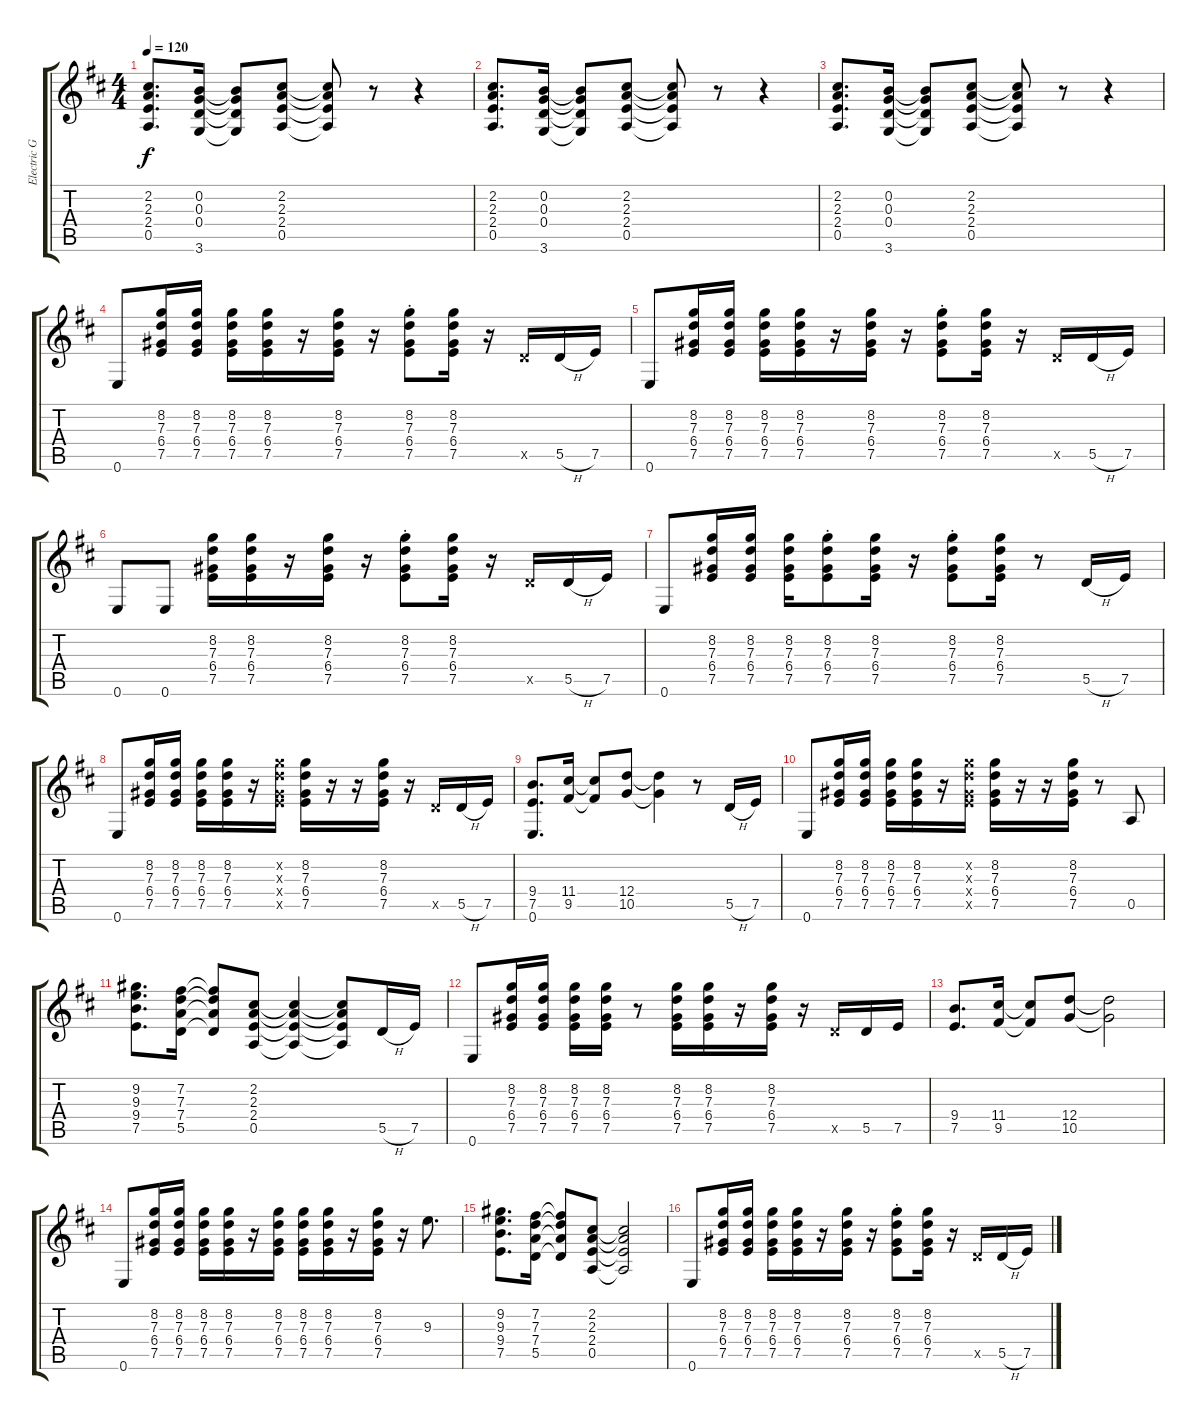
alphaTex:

\track ("Electric Guitar 6" "Electric G") {instrument overdrivenguitar}
\staff {score tabs}
\tuning (E4 B3 G3 D3 A2 E2) {hide}
\ts (4 4)
\tempo 120
\clef g2
\ks d
(2.2 2.3 2.4 0.5).8{d dy f} (0.2 0.3 0.4 3.6).16 (0.2{t} 0.3{t} 0.4{t} 3.6{t}).8 (2.2 2.3 2.4 0.5).8 (2.2{t} 2.3{t} 2.4{t} 0.5{t}).8 r.8 r.4 |
(2.2 2.3 2.4 0.5).8{d} (0.2 0.3 0.4 3.6).16 (0.2{t} 0.3{t} 0.4{t} 3.6{t}).8 (2.2 2.3 2.4 0.5).8 (2.2{t} 2.3{t} 2.4{t} 0.5{t}).8 r.8 r.4 |
(2.2 2.3 2.4 0.5).8{d} (0.2 0.3 0.4 3.6).16 (0.2{t} 0.3{t} 0.4{t} 3.6{t}).8 (2.2 2.3 2.4 0.5).8 (2.2{t} 2.3{t} 2.4{t} 0.5{t}).8 r.8 r.4 |
0.6.8 (8.2 7.3 6.4 7.5).16 (8.2 7.3 6.4 7.5).16 (8.2 7.3 6.4 7.5).16 (8.2 7.3 6.4 7.5).16 r.16 (8.2 7.3 6.4 7.5).16 r.16 (8.2{st} 7.3{st} 6.4{st} 7.5{st}).8 (8.2 7.3 6.4 7.5).16 r.16 5.5{x}.16 5.5{h}.16 7.5.16 |
0.6.8 (8.2 7.3 6.4 7.5).16 (8.2 7.3 6.4 7.5).16 (8.2 7.3 6.4 7.5).16 (8.2 7.3 6.4 7.5).16 r.16 (8.2 7.3 6.4 7.5).16 r.16 (8.2{st} 7.3{st} 6.4{st} 7.5{st}).8 (8.2 7.3 6.4 7.5).16 r.16 5.5{x}.16 5.5{h}.16 7.5.16 |
0.6.8 0.6.8 (8.2 7.3 6.4 7.5).16 (8.2 7.3 6.4 7.5).16 r.16 (8.2 7.3 6.4 7.5).16 r.16 (8.2{st} 7.3{st} 6.4{st} 7.5{st}).8 (8.2 7.3 6.4 7.5).16 r.16 5.5{x}.16 5.5{h}.16 7.5.16 |
0.6.8 (8.2 7.3 6.4 7.5).16 (8.2 7.3 6.4 7.5).16 (8.2 7.3 6.4 7.5).16 (8.2{st} 7.3{st} 6.4{st} 7.5{st}).8 (8.2 7.3 6.4 7.5).16 r.16 (8.2{st} 7.3{st} 6.4{st} 7.5{st}).8 (8.2 7.3 6.4 7.5).16 r.8 5.5{h}.16 7.5.16 |
0.6.8 (8.2 7.3 6.4 7.5).16 (8.2 7.3 6.4 7.5).16 (8.2 7.3 6.4 7.5).16 (8.2 7.3 6.4 7.5).16 r.16 (8.2{x} 7.3{x} 6.4{x} 7.5{x}).16 (8.2 7.3 6.4 7.5).16 r.16 r.16 (8.2 7.3 6.4 7.5).16 r.16 5.5{x}.16 5.5{h}.16 7.5.16 |
(9.4 7.5 0.6).8{d} (11.4 9.5).16 (11.4{t} 9.5{t}).8 (12.4 10.5).8 (12.4{t} 10.5{t}).4 r.8 5.5{h}.16 7.5.16 |
0.6.8 (8.2 7.3 6.4 7.5).16 (8.2 7.3 6.4 7.5).16 (8.2 7.3 6.4 7.5).16 (8.2 7.3 6.4 7.5).16 r.16 (8.2{x} 7.3{x} 6.4{x} 7.5{x}).16 (8.2 7.3 6.4 7.5).16 r.16 r.16 (8.2 7.3 6.4 7.5).16 r.8 0.5.8 |
(9.2 9.3 9.4 7.5).8{d} (7.2 7.3 7.4 5.5).16 (7.2{t} 7.3{t} 7.4{t} 5.5{t}).8 (2.2 2.3 2.4 0.5).8 (2.2{t} 2.3{t} 2.4{t} 0.5{t}).4 (2.2{t} 2.3{t} 2.4{t} 0.5{t}).8 5.5{h}.16 7.5.16 |
0.6.8 (8.2 7.3 6.4 7.5).16 (8.2 7.3 6.4 7.5).16 (8.2 7.3 6.4 7.5).16 (8.2 7.3 6.4 7.5).16 r.8 (8.2 7.3 6.4 7.5).16 (8.2 7.3 6.4 7.5).16 r.16 (8.2 7.3 6.4 7.5).16 r.16 5.5{x}.16 5.5.16 7.5.16 |
(9.4 7.5).8{d} (11.4 9.5).16 (11.4{t} 9.5{t}).8 (12.4 10.5).8 (12.4{t} 10.5{t}).2 |
0.6.8 (8.2 7.3 6.4 7.5).16 (8.2 7.3 6.4 7.5).16 (8.2 7.3 6.4 7.5).16 (8.2 7.3 6.4 7.5).16 r.16 (8.2 7.3 6.4 7.5).16 (8.2 7.3 6.4 7.5).16 (8.2 7.3 6.4 7.5).16 r.16 (8.2 7.3 6.4 7.5).16 r.16 9.3.8{d} |
(9.2 9.3 9.4 7.5).8{d} (7.2 7.3 7.4 5.5).16 (7.2{t} 7.3{t} 7.4{t} 5.5{t}).8 (2.2 2.3 2.4 0.5).8 (2.2{t} 2.3{t} 2.4{t} 0.5{t}).2 |
0.6.8 (8.2 7.3 6.4 7.5).16 (8.2 7.3 6.4 7.5).16 (8.2 7.3 6.4 7.5).16 (8.2 7.3 6.4 7.5).16 r.16 (8.2 7.3 6.4 7.5).16 r.16 (8.2{st} 7.3{st} 6.4{st} 7.5{st}).8 (8.2 7.3 6.4 7.5).16 r.16 5.5{x}.16 5.5{h}.16 7.5.16
